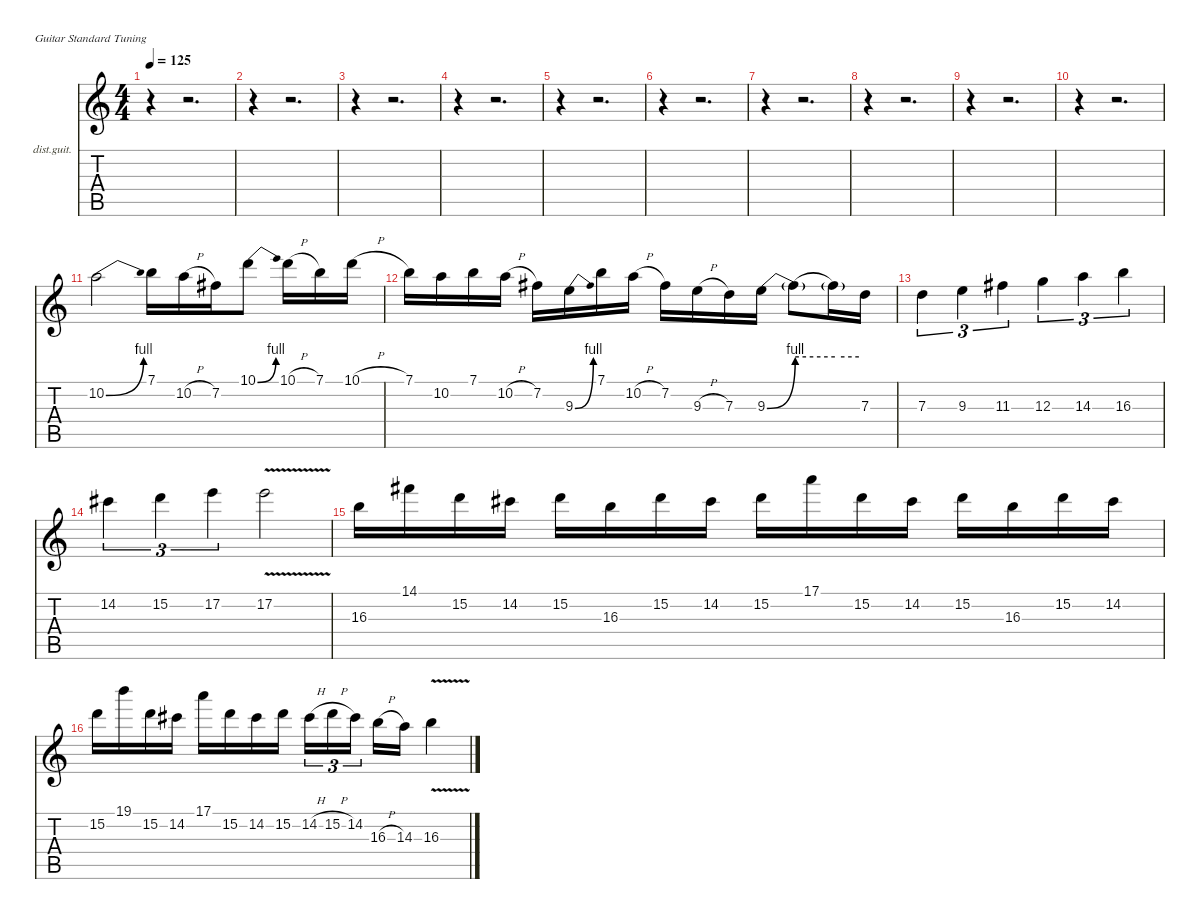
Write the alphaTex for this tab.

\defaultSystemsLayout 4
\hideDynamics
\bracketExtendMode nobrackets
\firstSystemTrackNameOrientation horizontal
\otherSystemsTrackNameOrientation horizontal
\track ("Vinnie Moore" "dist.guit.") {instrument distortionguitar}
\staff {score tabs}
\tuning (E4 B3 G3 D3 A2 E2)
\ts (4 4)
\tempo 125
\clef g2
\ks c
r.4{dy f} r.2{d} |
r.4 r.2{d} |
r.4 r.2{d} |
r.4 r.2{d} |
r.4 r.2{d} |
r.4 r.2{d} |
r.4 r.2{d} |
r.4 r.2{d} |
r.4 r.2{d} |
r.4 r.2{d} |
10.2{be (bend 0 0 9.999999599999999 4)}.2 7.1.16 10.2{h}.16 7.2{acc #}.16 10.1{be (bend 0 0 30 4)}.8 10.1{h}.16 7.1.16 10.1{h}.16 |
7.1.16 10.2.16 7.1.16 10.2{h}.16 7.2{acc #}.16 9.3{be (bend 0 0 30 4)}.16 7.1.16 10.2{h}.16 7.2{acc #}.16 9.3{h}.16 7.3.16 9.3{be (bend 0 0 60 4)}.16 9.3{be (hold 0 4 60 4) t}.8 9.3{be (hold 0 4 60 4) t}.16 7.3.16 |
7.3.4{tu (3 2)} 9.3.4{tu (3 2)} 11.3{acc #}.4{tu (3 2)} 12.3.4{tu (3 2)} 14.3.4{tu (3 2)} 16.3.4{tu (3 2)} |
14.2{acc #}.4{tu (3 2)} 15.2.4{tu (3 2)} 17.2.4{tu (3 2)} 17.2{v}.2 |
16.3.16 14.1{acc #}.16 15.2.16 14.2{acc #}.16 15.2.16 16.3.16 15.2.16 14.2{acc #}.16 15.2.16 17.1.16 15.2.16 14.2{acc #}.16 15.2.16 16.3.16 15.2.16 14.2{acc #}.16 |
15.2.16 19.1.16 15.2.16 14.2{acc #}.16 17.1.16 15.2.16 14.2{acc #}.16 15.2.16 14.2{h acc #}.16{tu (3 2)} 15.2{h}.16{tu (3 2)} 14.2{acc #}.16{tu (3 2)} 16.3{h}.16 14.3.16 16.3{v}.4
